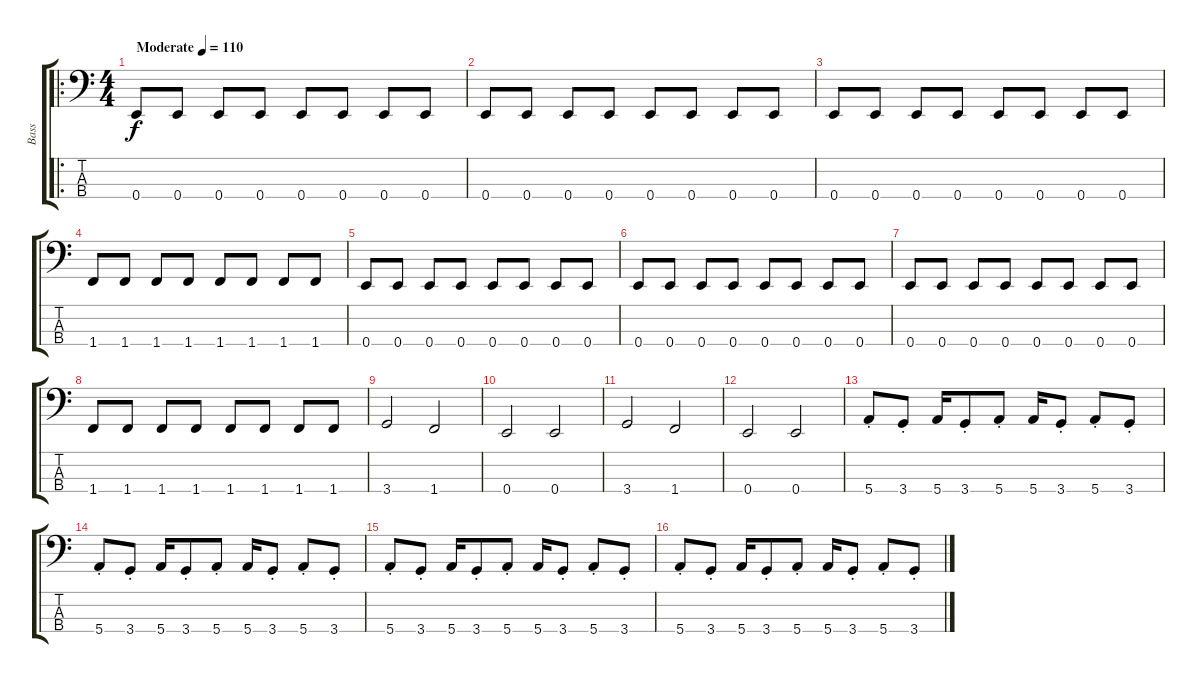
\track ("Bass" "Bass") {instrument electricbassfinger}
\staff {score tabs}
\tuning (G2 D2 A1 E1) {hide}
\ro
\ts (4 4)
\tempo (110 "Moderate")
\clef f4
\ks c
0.4.8{dy f instrument electricbassfinger} 0.4.8 0.4.8 0.4.8 0.4.8 0.4.8 0.4.8 0.4.8 |
0.4.8 0.4.8 0.4.8 0.4.8 0.4.8 0.4.8 0.4.8 0.4.8 |
0.4.8 0.4.8 0.4.8 0.4.8 0.4.8 0.4.8 0.4.8 0.4.8 |
1.4.8 1.4.8 1.4.8 1.4.8 1.4.8 1.4.8 1.4.8 1.4.8 |
0.4.8 0.4.8 0.4.8 0.4.8 0.4.8 0.4.8 0.4.8 0.4.8 |
0.4.8 0.4.8 0.4.8 0.4.8 0.4.8 0.4.8 0.4.8 0.4.8 |
0.4.8 0.4.8 0.4.8 0.4.8 0.4.8 0.4.8 0.4.8 0.4.8 |
1.4.8 1.4.8 1.4.8 1.4.8 1.4.8 1.4.8 1.4.8 1.4.8 |
3.4.2 1.4.2 |
0.4.2 0.4.2 |
3.4.2 1.4.2 |
0.4.2 0.4.2 |
5.4{st}.8 3.4{st}.8 5.4.16 3.4{st}.8 5.4{st}.8 5.4.16 3.4{st}.8 5.4{st}.8 3.4{st}.8 |
5.4{st}.8 3.4{st}.8 5.4.16 3.4{st}.8 5.4{st}.8 5.4.16 3.4{st}.8 5.4{st}.8 3.4{st}.8 |
5.4{st}.8 3.4{st}.8 5.4.16 3.4{st}.8 5.4{st}.8 5.4.16 3.4{st}.8 5.4{st}.8 3.4{st}.8 |
5.4{st}.8 3.4{st}.8 5.4.16 3.4{st}.8 5.4{st}.8 5.4.16 3.4{st}.8 5.4{st}.8 3.4{st}.8
